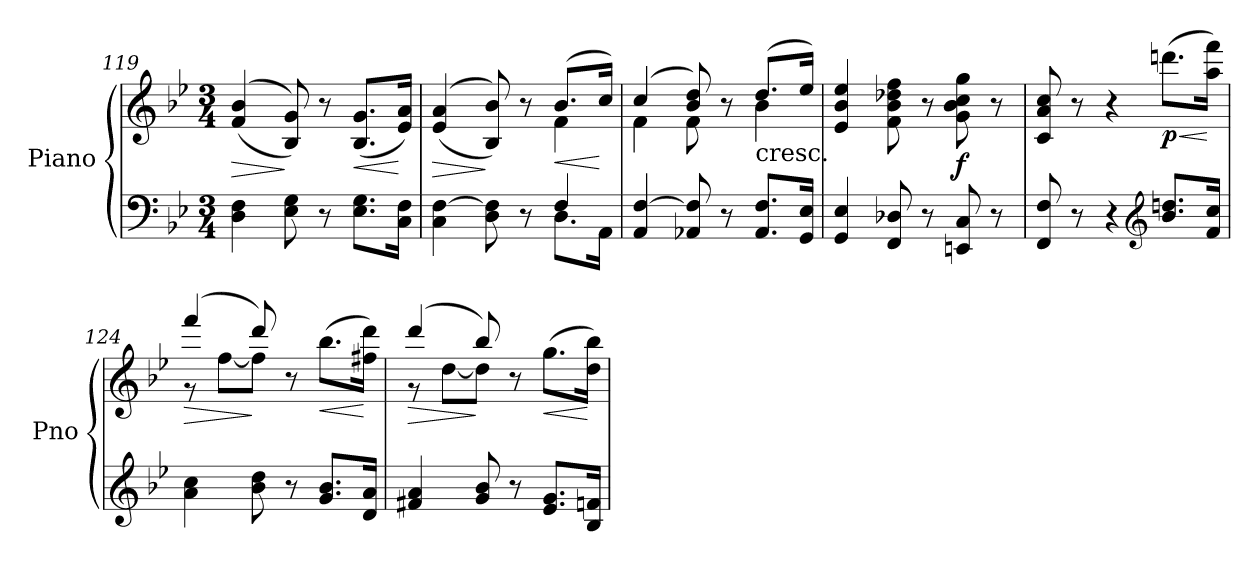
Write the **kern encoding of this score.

**kern	**kern	**dynam
*part1	*part1	*part1
*staff2	*staff1	*staff1/2
*I"Piano	*	*
*I'Pno	*	*
!!LO:PB:g=z
*clefF4	*clefG2	*
*k[b-e-]	*k[b-e-]	*
*B-:	*B-:	*
*M3/4	*M3/4	*
=119	=119	=119
!	!	!LO:HP:b
4D\ 4F\	((4f/ 4b-/	>
8E-\ 8G\	8B-/ 8g/))	]
8r	8r	.
!	!	!LO:HP:b
8.E-\ 8.G\L	(8.B-/ 8.g/L	<
16C\ 16F\Jk	16e-/ 16a/Jk)	[
=120	=120	=120
*^	*	*
!	!	!	!LO:HP:b
*	*	*^	*
4C\ [4F\	2ryy	((4e-/ 4a/	2ryy	>
8D\ 8F\]	.	8B-/ 8b-/))	.	]
8r	.	8r	.	.
!	!	!	!	!LO:HP:b
4F/	8.D\L	(8.b-/L	4f\	<
.	16AA\Jk	16cc/Jk)	.	[
*v	*v	*	*	*
=121	=121	=121	=121
4AA/ [4F/	(4cc/	4f\	.
8AA-X/ 8F/]	8b-/ 8dd/)	8f\	.
8r	8r	8ryy	.
!	!LO:TX:b:t=cresc.	!	!
8.AA-/ 8.F/L	(8.dd/L	4b-\	.
16GG/ 16E-/Jk	16ee-/Jk)	.	.
*	*v	*v	*
=122	=122	=122
4GG/ 4E-/	4e-/ 4b-/ 4ee-/	.
8FF/ 8D-X/	8f\ 8b-\ 8dd-X\ 8ff\	.
8r	8r	.
!	!	!LO:DY:b
8EEn/ 8C/	8g\ 8b-\ 8cc\ 8gg\	f
8r	8r	.
=123	=123	=123
8FF/ 8F/	8c/ 8a/ 8cc/	.
8r	8r	.
4r	4r	.
*clefG2	*	*
!	!	!LO:HP:b
!	!	!LO:DY:n=1:b
8.b-/ 8.ddn/L	(8.dddn\L	< p
16f/ 16cc/Jk	16aa\ 16fff\Jk)	[
!!LO:LB:g=z
=124	=124	=124
!	!	!LO:HP:b
*	*^	*
4a\ 4cc\	(4fff/	8r	>
.	.	[8ff\L	.
8b-\ 8dd\	8ddd/)	8ff\J]	]
8r	8r	4.ryy	.
!	!	!	!LO:HP:b
8.g/ 8.b-/L	(8.bb-\L	.	<
16d/ 16a/Jk	16ff#X\ 16ddd\Jk)	.	[
=125	=125	=125	=125
!	!	!	!LO:HP:b
4f#X/ 4a/	(4ddd/	8r	>
.	.	[8dd\L	.
8g/ 8b-/	8bb-/)	8dd\J]	]
8r	8r	4.ryy	.
!	!	!	!LO:HP:b
8.e-/ 8.g/L	(8.gg\L	.	<
16B-/ 16fn/Jk	16dd\ 16bb-\Jk)	.	[
*	*v	*v	*
=	=	=
*-	*-	*-
